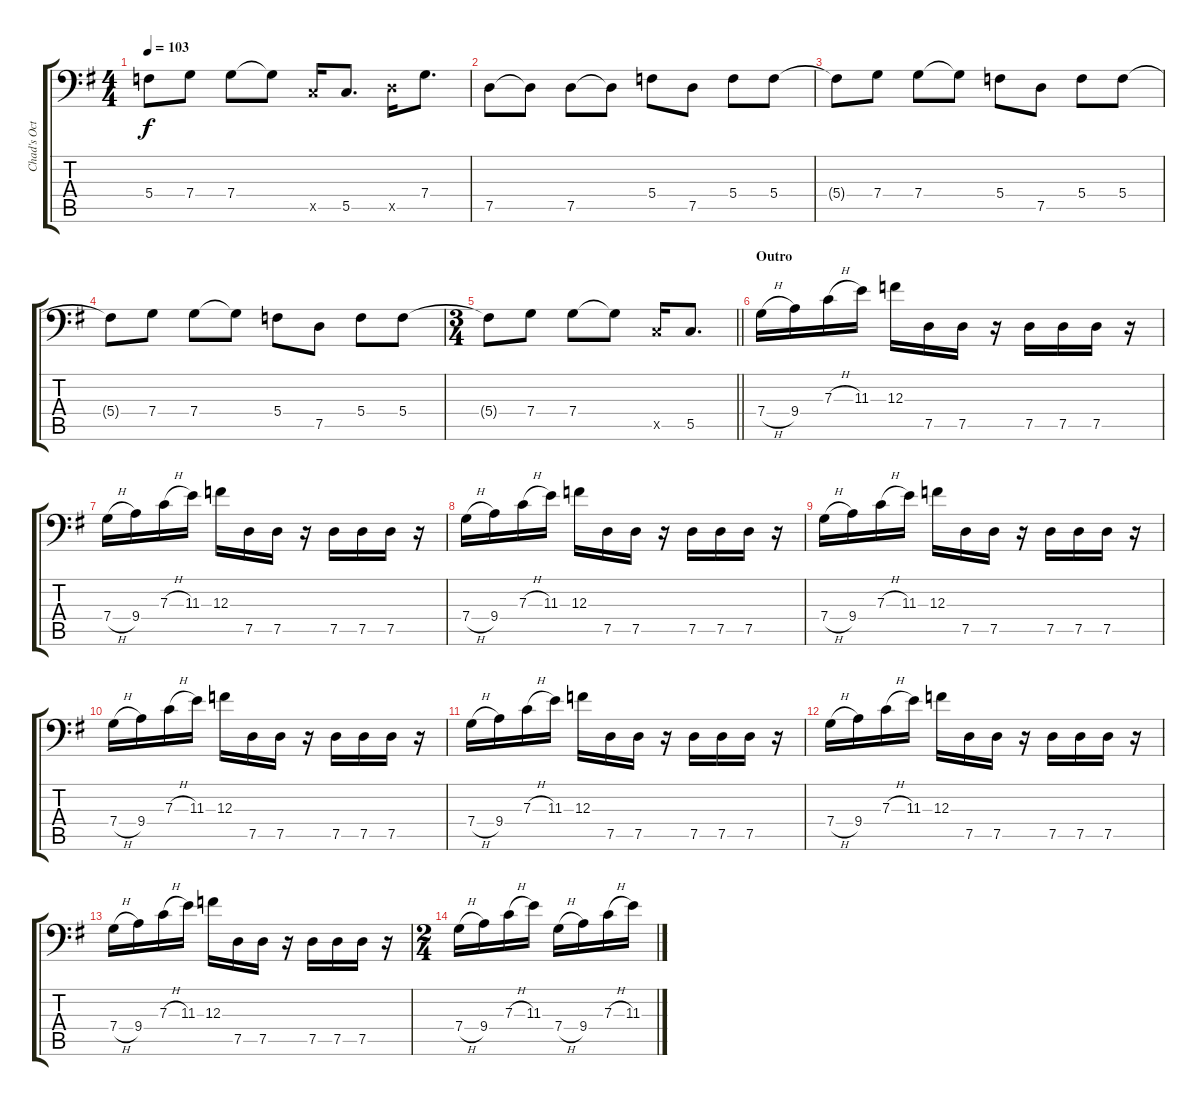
\track ("Chad's Octaver" "Chad's Oct") {instrument overdrivenguitar}
\staff {score tabs}
\tuning (D3 A2 F2 C2 G1 D1) {hide}
\ts (4 4)
\tempo 103
\clef f4
\ks g
5.4{t}.8{dy f} 7.4.8 7.4.8 7.4{t}.8 5.5{x}.16 5.5.8{d} 7.5{x}.16 7.4.8{d} |
7.5.8 7.5{t}.8 7.5.8 7.5{t}.8 5.4.8 7.5.8 5.4.8 5.4.8 |
5.4{t}.8 7.4.8 7.4.8 7.4{t}.8 5.4.8 7.5.8 5.4.8 5.4.8 |
5.4{t}.8 7.4.8 7.4.8 7.4{t}.8 5.4.8 7.5.8 5.4.8 5.4.8 |
\ts (3 4)
\barLineRight lightlight
5.4{t}.8 7.4.8 7.4.8 7.4{t}.8 5.5{x}.16 5.5.8{d} |
\section ("" "Outro")
7.4{h}.16 9.4.16 7.3{h}.16 11.3.16 12.3.16 7.5.16 7.5.16 r.16 7.5.16 7.5.16 7.5.16 r.16 |
7.4{h}.16 9.4.16 7.3{h}.16 11.3.16 12.3.16 7.5.16 7.5.16 r.16 7.5.16 7.5.16 7.5.16 r.16 |
7.4{h}.16 9.4.16 7.3{h}.16 11.3.16 12.3.16 7.5.16 7.5.16 r.16 7.5.16 7.5.16 7.5.16 r.16 |
7.4{h}.16 9.4.16 7.3{h}.16 11.3.16 12.3.16 7.5.16 7.5.16 r.16 7.5.16 7.5.16 7.5.16 r.16 |
7.4{h}.16 9.4.16 7.3{h}.16 11.3.16 12.3.16 7.5.16 7.5.16 r.16 7.5.16 7.5.16 7.5.16 r.16 |
7.4{h}.16 9.4.16 7.3{h}.16 11.3.16 12.3.16 7.5.16 7.5.16 r.16 7.5.16 7.5.16 7.5.16 r.16 |
7.4{h}.16 9.4.16 7.3{h}.16 11.3.16 12.3.16 7.5.16 7.5.16 r.16 7.5.16 7.5.16 7.5.16 r.16 |
7.4{h}.16 9.4.16 7.3{h}.16 11.3.16 12.3.16 7.5.16 7.5.16 r.16 7.5.16 7.5.16 7.5.16 r.16 |
\ts (2 4)
7.4{h}.16 9.4.16 7.3{h}.16 11.3.16 7.4{h}.16 9.4.16 7.3{h}.16 11.3.16
